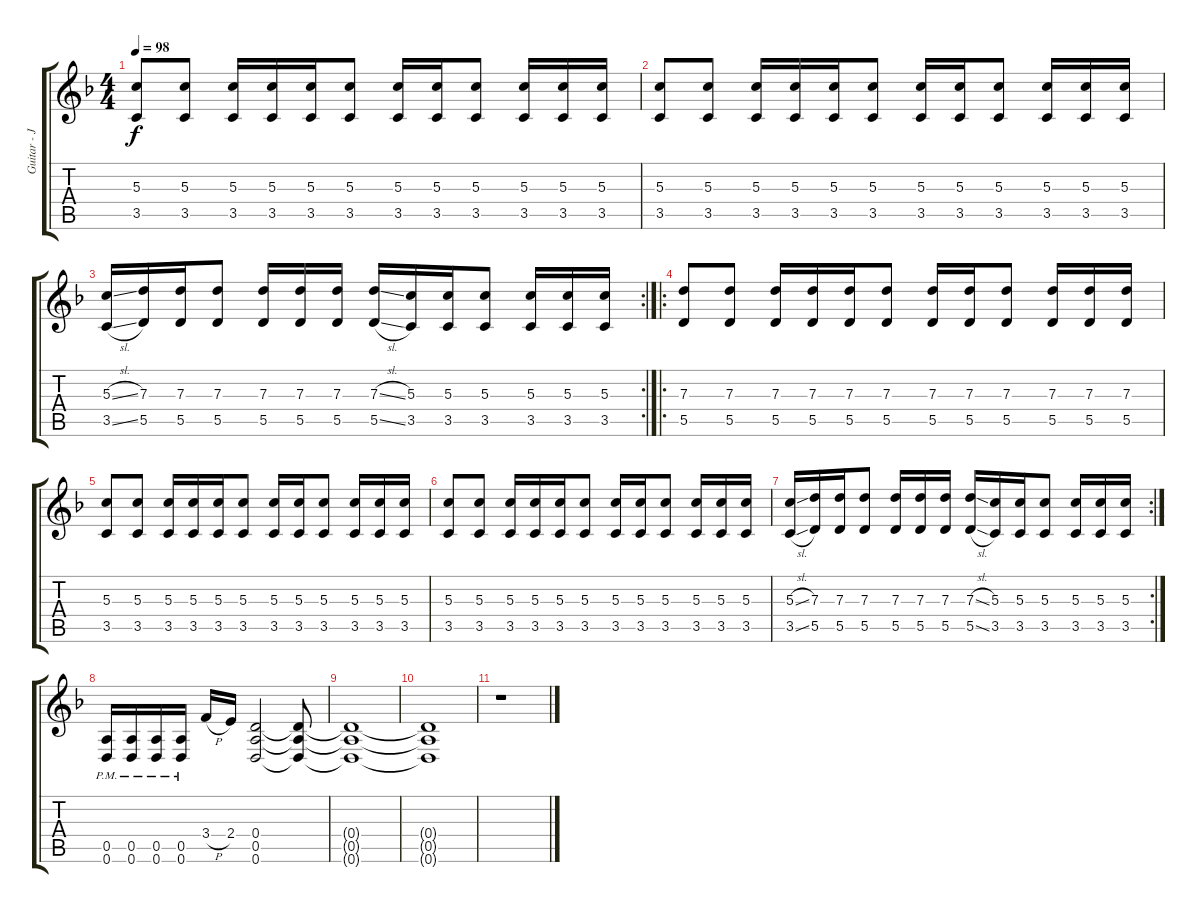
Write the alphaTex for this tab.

\track ("Guitar - Josh" "Guitar - J") {instrument distortionguitar}
\staff {score tabs}
\tuning (E4 B3 G3 D3 A2 D2) {hide}
\ts (4 4)
\tempo 98
\clef g2
\ks f
(5.3 3.5).8{dy f} (5.3 3.5).8 (5.3 3.5).16 (5.3 3.5).16 (5.3 3.5).16 (5.3 3.5).8 (5.3 3.5).16 (5.3 3.5).16 (5.3 3.5).8 (5.3 3.5).16 (5.3 3.5).16 (5.3 3.5).16 |
(5.3 3.5).8 (5.3 3.5).8 (5.3 3.5).16 (5.3 3.5).16 (5.3 3.5).16 (5.3 3.5).8 (5.3 3.5).16 (5.3 3.5).16 (5.3 3.5).8 (5.3 3.5).16 (5.3 3.5).16 (5.3 3.5).16 |
\rc 2
(5.3{sl} 3.5{sl}).16 (7.3 5.5).16 (7.3 5.5).16 (7.3 5.5).8 (7.3 5.5).16 (7.3 5.5).16 (7.3 5.5).16 (7.3{sl} 5.5{sl}).16 (5.3 3.5).16 (5.3 3.5).16 (5.3 3.5).8 (5.3 3.5).16 (5.3 3.5).16 (5.3 3.5).16 |
\ro
(7.3 5.5).8 (7.3 5.5).8 (7.3 5.5).16 (7.3 5.5).16 (7.3 5.5).16 (7.3 5.5).8 (7.3 5.5).16 (7.3 5.5).16 (7.3 5.5).8 (7.3 5.5).16 (7.3 5.5).16 (7.3 5.5).16 |
(5.3 3.5).8 (5.3 3.5).8 (5.3 3.5).16 (5.3 3.5).16 (5.3 3.5).16 (5.3 3.5).8 (5.3 3.5).16 (5.3 3.5).16 (5.3 3.5).8 (5.3 3.5).16 (5.3 3.5).16 (5.3 3.5).16 |
(5.3 3.5).8 (5.3 3.5).8 (5.3 3.5).16 (5.3 3.5).16 (5.3 3.5).16 (5.3 3.5).8 (5.3 3.5).16 (5.3 3.5).16 (5.3 3.5).8 (5.3 3.5).16 (5.3 3.5).16 (5.3 3.5).16 |
\rc 2
(5.3{sl} 3.5{sl}).16 (7.3 5.5).16 (7.3 5.5).16 (7.3 5.5).8 (7.3 5.5).16 (7.3 5.5).16 (7.3 5.5).16 (7.3{sl} 5.5{sl}).16 (5.3 3.5).16 (5.3 3.5).16 (5.3 3.5).8 (5.3 3.5).16 (5.3 3.5).16 (5.3 3.5).16 |
(0.5{pm} 0.6{pm}).16 (0.5{pm} 0.6{pm}).16 (0.5{pm} 0.6{pm}).16 (0.5{pm} 0.6{pm}).16 3.4{h}.16 2.4.16 (0.4 0.5 0.6).2 (0.4{t} 0.5{t} 0.6{t}).8 |
(0.4{t} 0.5{t} 0.6{t}).1 |
(0.4{t} 0.5{t} 0.6{t}).1 |
r.1
